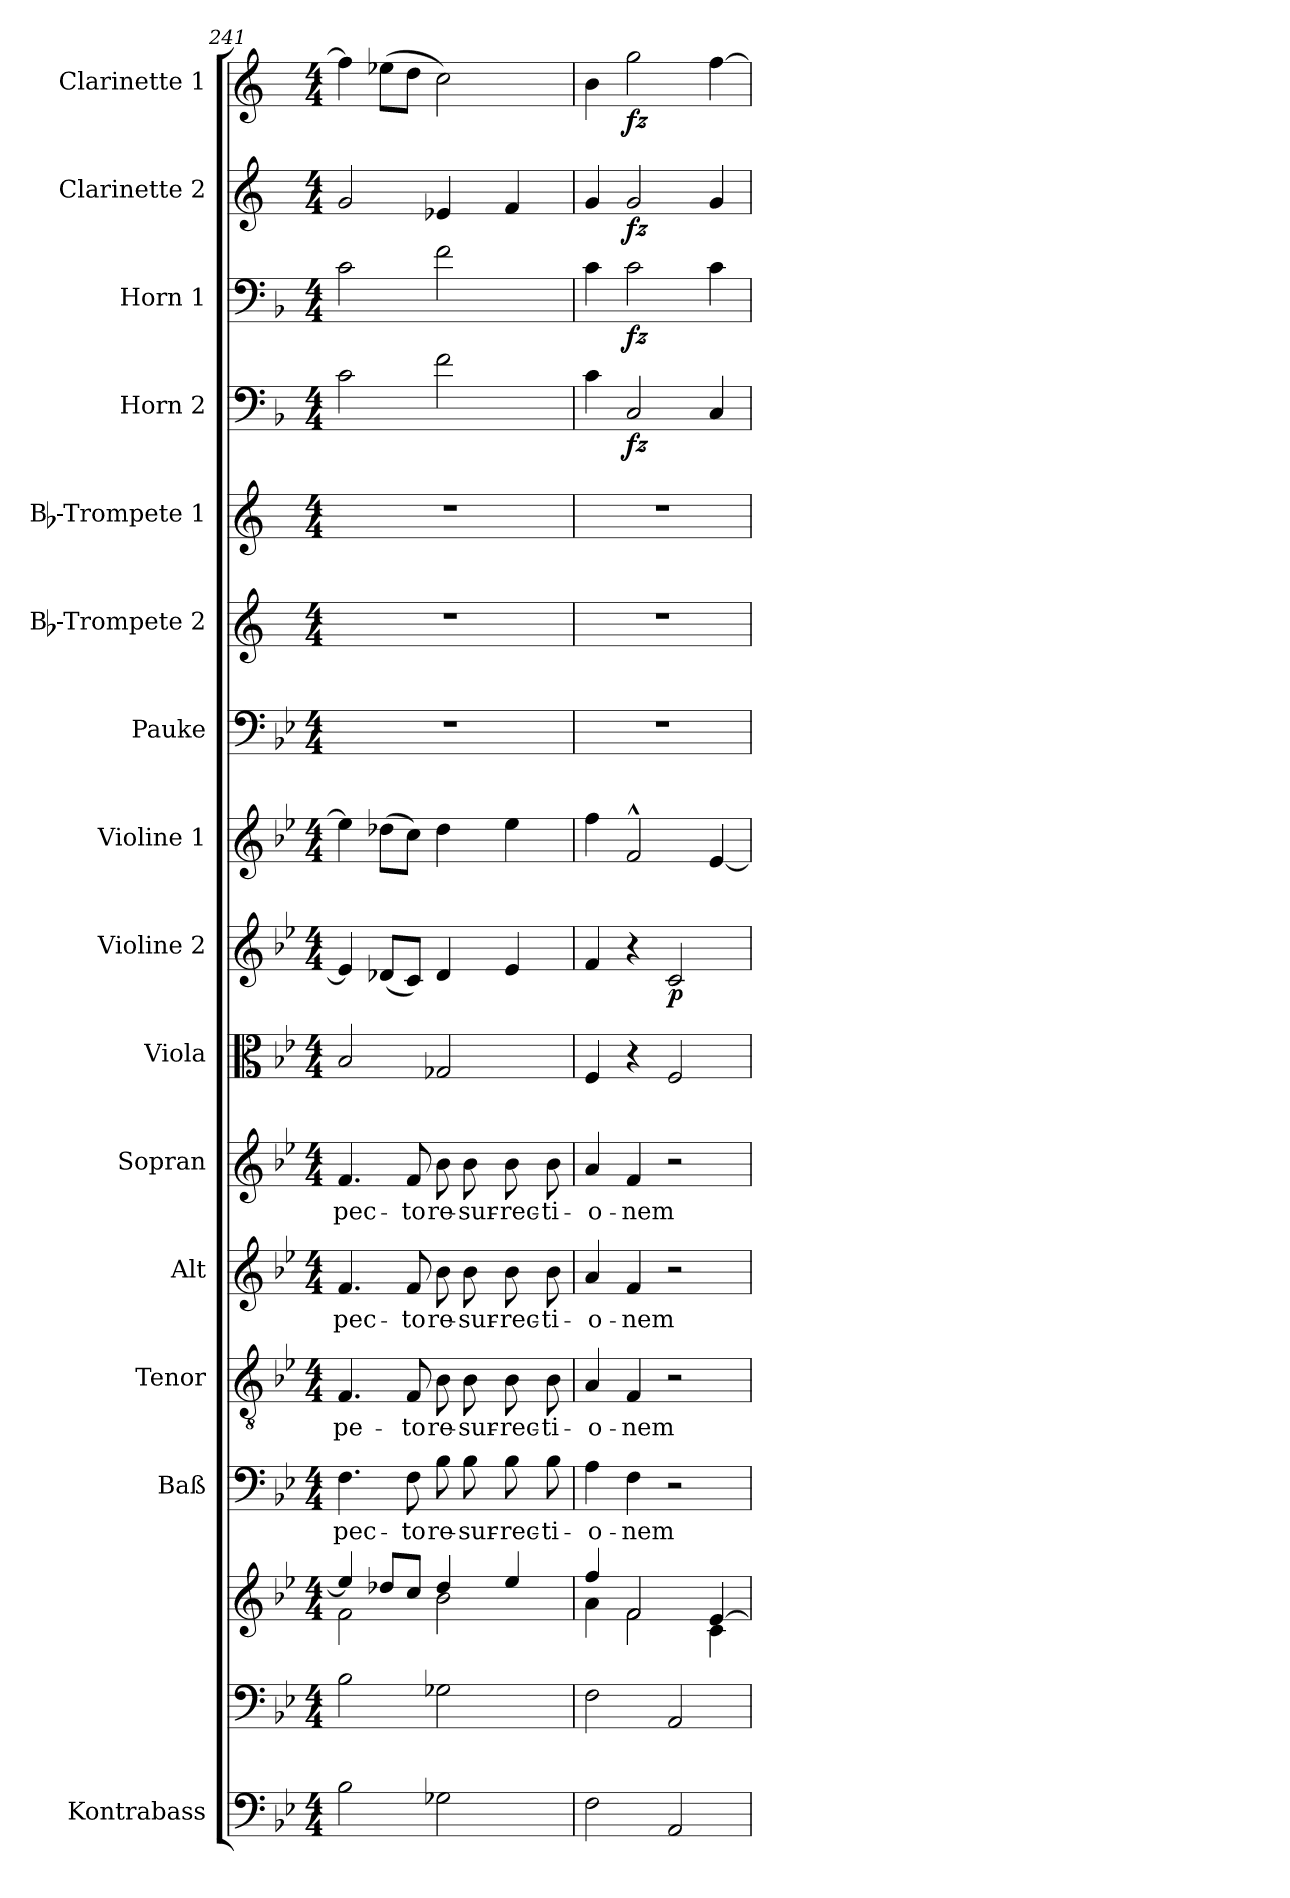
**kern	**kern	**kern	**kern	**text	**kern	**text	**kern	**text	**kern	**text	**kern	**kern	**dynam	**kern	**kern	**kern	**kern	**kern	**dynam	**kern	**dynam	**kern	**dynam	**kern	**dynam
*part16	*part15	*part15	*part14	*part14	*part13	*part13	*part12	*part12	*part11	*part11	*part10	*part9	*part9	*part8	*part7	*part6	*part5	*part4	*part4	*part3	*part3	*part2	*part2	*part1	*part1
*staff17	*staff16	*staff15	*staff14	*staff14	*staff13	*staff13	*staff12	*staff12	*staff11	*staff11	*staff10	*staff9	*staff9	*staff8	*staff7	*staff6	*staff5	*staff4	*staff4	*staff3	*staff3	*staff2	*staff2	*staff1	*staff1
*I"Kontrabass	*	*	*I"Baß	*	*I"Tenor	*	*I"Alt	*	*I"Sopran	*	*I"Viola	*I"Violine 2	*	*I"Violine 1	*I"Pauke	*I"Bb-Trompete 2	*I"Bb-Trompete 1	*I"Horn 2	*	*I"Horn 1	*	*I"Clarinette 2	*	*I"Clarinette 1	*
*I'Kb.	*	*	*I'Baß	*	*I'Ten	*	*I'Alt	*	*I'Sop	*	*I'Vla.	*I'Vln. 2	*	*I'Vln. 1	*I'Pk.	*I'Bb Trp. 2	*I'Bb Trp. 1	*I'Hrn. 2	*	*I'Hrn. 1	*	*I'Cl. 2	*	*I'Cl. 1	*
*clefF4	*clefF4	*clefG2	*clefF4	*	*clefGv2	*	*clefG2	*	*clefG2	*	*clefC3	*clefG2	*	*clefG2	*clefF4	*clefG2	*clefG2	*clefF4	*	*clefF4	*	*clefG2	*	*clefG2	*
*ITrd7c12	*	*	*	*	*	*	*	*	*	*	*	*	*	*	*	*ITrd1c2	*ITrd1c2	*ITrd4c7	*	*ITrd4c7	*	*ITrd1c2	*	*ITrd1c2	*
*k[b-e-]	*k[b-e-]	*k[b-e-]	*k[b-e-]	*	*k[b-e-]	*	*k[b-e-]	*	*k[b-e-]	*	*k[b-e-]	*k[b-e-]	*	*k[b-e-]	*k[b-e-]	*k[b-e-]	*k[b-e-]	*k[b-e-]	*	*k[b-e-]	*	*k[b-e-]	*	*k[b-e-]	*
*B-:	*B-:	*B-:	*B-:	*	*B-:	*	*B-:	*	*B-:	*	*B-:	*B-:	*	*B-:	*B-:	*B-:	*B-:	*B-:	*	*B-:	*	*B-:	*	*B-:	*
*M4/4	*M4/4	*M4/4	*M4/4	*	*M4/4	*	*M4/4	*	*M4/4	*	*M4/4	*M4/4	*	*M4/4	*M4/4	*M4/4	*M4/4	*M4/4	*	*M4/4	*	*M4/4	*	*M4/4	*
=241	=241	=241	=241	=241	=241	=241	=241	=241	=241	=241	=241	=241	=241	=241	=241	=241	=241	=241	=241	=241	=241	=241	=241	=241	=241
*	*	*^	*	*	*	*	*	*	*	*	*	*	*	*	*	*	*	*	*	*	*	*	*	*	*
!	!	!	!	!	!LO:LY:b	!	!LO:LY:b	!	!LO:LY:b	!	!LO:LY:b	!	!	!	!	!	!	!	!	!	!	!	!	!	!	!
2BB-\	2B-\	4ee-/]	2f\	4.F\	-pec-	4.F/	-pe-	4.f/	-pec-	4.f/	-pec-	2B-/	4e-/]	.	4ee-\]	1r	1r	1r	2F\	.	2F\	.	2f/	.	4ee-\]	.
.	.	8dd-X/L	.	.	.	.	.	.	.	.	.	.	(<8d-X/L	.	(>8dd-X\L	.	.	.	.	.	.	.	.	.	(>8dd-X\L	.
!	!	!	!	!	!LO:LY:b	!	!LO:LY:b	!	!LO:LY:b	!	!LO:LY:b	!	!	!	!	!	!	!	!	!	!	!	!	!	!	!
.	.	8cc/J	.	8F\	-to	8F/	-to	8f/	-to	8f/	-to	.	8c/J)	.	8cc\J)	.	.	.	.	.	.	.	.	.	8cc\J	.
!	!	!	!	!	!LO:LY:b	!	!LO:LY:b	!	!LO:LY:b	!	!LO:LY:b	!	!	!	!	!	!	!	!	!	!	!	!	!	!	!
2GG-X\	2G-X\	4dd-/	2b-\	8B-\	re-	8B-\	re-	8b-\	re-	8b-\	re-	2G-X/	4d-/	.	4dd-\	.	.	.	2B-\	.	2B-\	.	4d-X/	.	2b-\)	.
!	!	!	!	!	!LO:LY:b	!	!LO:LY:b	!	!LO:LY:b	!	!LO:LY:b	!	!	!	!	!	!	!	!	!	!	!	!	!	!	!
.	.	.	.	8B-\	-sur-	8B-\	-sur-	8b-\	-sur-	8b-\	-sur-	.	.	.	.	.	.	.	.	.	.	.	.	.	.	.
!	!	!	!	!	!LO:LY:b	!	!LO:LY:b	!	!LO:LY:b	!	!LO:LY:b	!	!	!	!	!	!	!	!	!	!	!	!	!	!	!
.	.	4ee-/	.	8B-\	-rec-	8B-\	-rec-	8b-\	-rec-	8b-\	-rec-	.	4e-/	.	4ee-\	.	.	.	.	.	.	.	4e-/	.	.	.
!	!	!	!	!	!LO:LY:b	!	!LO:LY:b	!	!LO:LY:b	!	!LO:LY:b	!	!	!	!	!	!	!	!	!	!	!	!	!	!	!
.	.	.	.	8B-\	-ti-	8B-\	-ti-	8b-\	-ti-	8b-\	-ti-	.	.	.	.	.	.	.	.	.	.	.	.	.	.	.
=242	=242	=242	=242	=242	=242	=242	=242	=242	=242	=242	=242	=242	=242	=242	=242	=242	=242	=242	=242	=242	=242	=242	=242	=242	=242	=242
!	!	!	!	!	!LO:LY:b	!	!LO:LY:b	!	!LO:LY:b	!	!LO:LY:b	!	!	!	!	!	!	!	!	!	!	!	!	!	!	!
2FF\	2F\	4ff/	4a\	4A\	-o-	4A/	-o-	4a/	-o-	4a/	-o-	4F/	4f/	.	4ff\	1r	1r	1r	4F\	.	4F\	.	4f/	.	4a\	.
!	!	!	!	!	!LO:LY:b	!	!LO:LY:b	!	!LO:LY:b	!	!LO:LY:b	!	!	!	!	!	!	!	!	!LO:DY:b	!	!LO:DY:b	!	!LO:DY:b	!	!LO:DY:b
.	.	2f/	2f\	4F\	-nem	4F/	-nem	4f/	-nem	4f/	-nem	4r	4r	.	2f^^>/	.	.	.	2FF/	fz	2F\	fz	2f/	fz	2ff\	fz
!	!	!	!	!	!	!	!	!	!	!	!	!	!	!LO:DY:b	!	!	!	!	!	!	!	!	!	!	!	!
2AAA/	2AA/	.	.	2r	.	2r	.	2r	.	2r	.	2F/	2c/	p	.	.	.	.	.	.	.	.	.	.	.	.
.	.	[>4e-/	4c\	.	.	.	.	.	.	.	.	.	.	.	[4e-/	.	.	.	4FF/	.	4F\	.	4f/	.	[4ee-\	.
*	*	*v	*v	*	*	*	*	*	*	*	*	*	*	*	*	*	*	*	*	*	*	*	*	*	*	*
=	=	=	=	=	=	=	=	=	=	=	=	=	=	=	=	=	=	=	=	=	=	=	=	=	=
*-	*-	*-	*-	*-	*-	*-	*-	*-	*-	*-	*-	*-	*-	*-	*-	*-	*-	*-	*-	*-	*-	*-	*-	*-	*-
